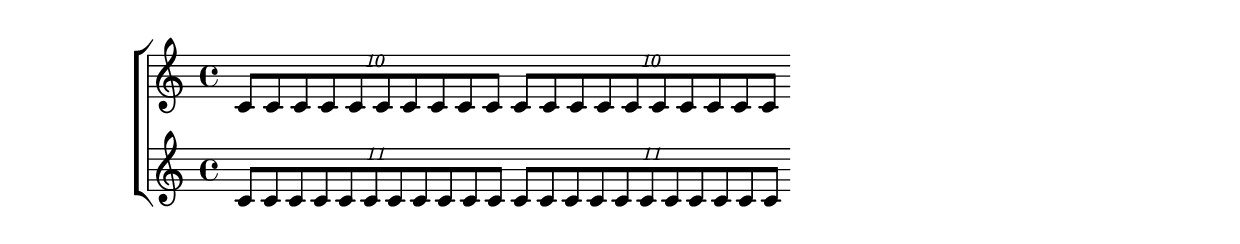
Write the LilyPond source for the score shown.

#(ly:set-option 'old-relative)
\version "1.9.2"
\header{
texidoc =  "Concurrent tuplets should be spaced equidistantly on
all staffs.

Note that this only spaces correctly (exactly) when raggedright
is. For non-raggedright, it still shows a bug: uneven spacing. 
"  }



multipart =  \notes \relative c'{ 
    \context StaffGroup < 
                \new Staff  \context Voice { 
                   \times 2/10 {  c8[ c c c c c c c c c] } 
                   \times 2/10 {  c[  c c c c c c c c c] } 
		}
                \new Staff  \context Voice { 
                   \times 2/11 {  c8[ c c c c c c c c c c] } 
                   \times 2/11 {  c[  c c c c c c c c c c] } 
                }
            >
	}
    
\score{
    \notes { 
	\multipart 
    }

%    \paper { raggedright = ##t }

}


